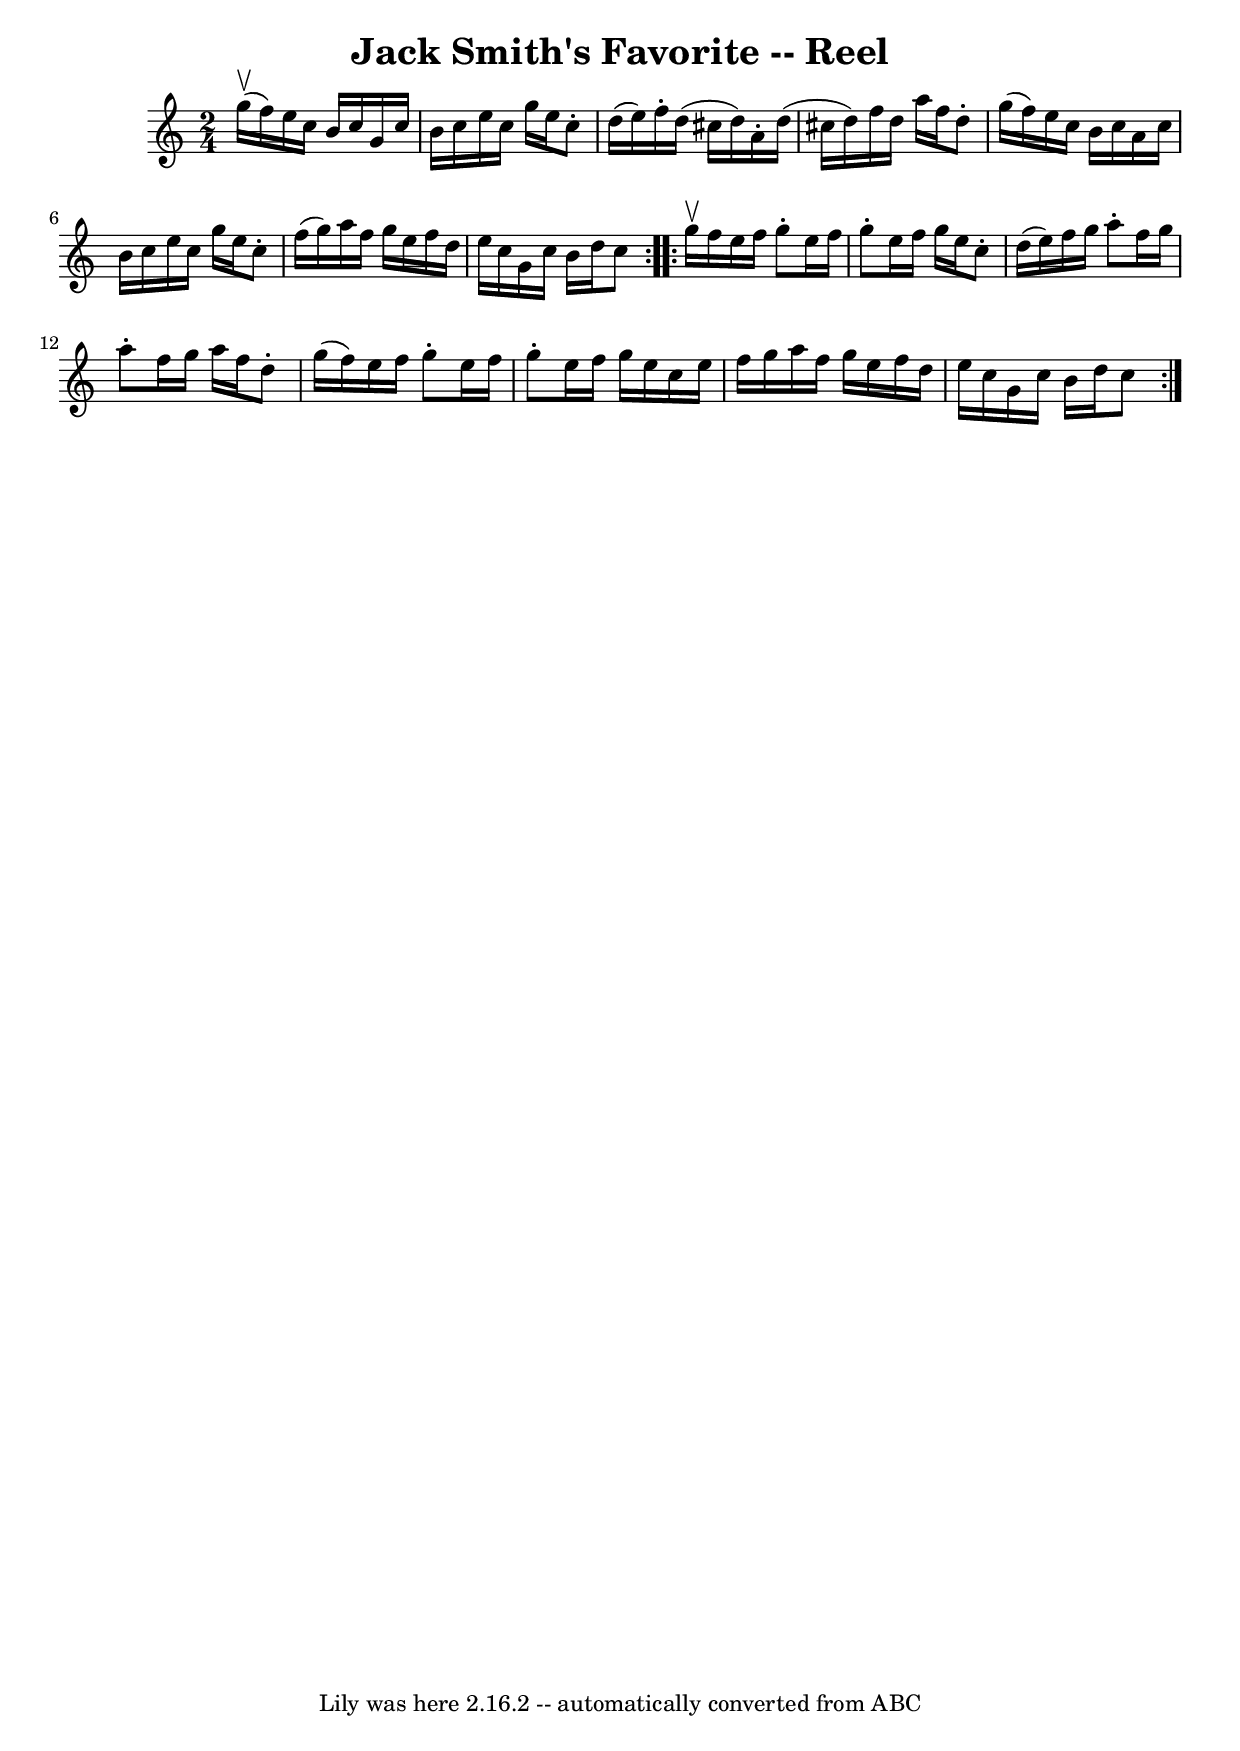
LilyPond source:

\version "2.16.2"
\include "Mammoth.ily"
\header {
  %% book = "Ryan's Mammoth Collection"
  crossRefNumber = "1"
  footnotes = "\\\\307"
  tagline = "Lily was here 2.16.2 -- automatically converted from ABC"
  title = "Jack Smith's Favorite -- Reel"

}
voicedefault =  {



  \repeat volta 2 {

    \time 2/4 
    \key c \major
    g''16^\upbow(f''16) |
    e''16    
    c''16 b'16 c''16 g'16 c''16 b'16 c''16    |
    e''16    
    c''16 g''16 e''16 c''8-. d''16 (e''16)   |
    f''16-.  
    d''16 (cis''16 d''16) a'16-. d''16 (cis''16 d''16)    |
    f''16 d''16 a''16 f''16 d''8-. g''16 (f''16)    |
    e''16 c''16 b'16 c''16 a'16 c''16 b'16 c''16   |
    e''16 c''16 g''16 e''16 c''8-. f''16 (g''16)   |
    a''16 f''16 g''16 e''16 f''16 d''16 e''16    
    c''16    |
    g'16 c''16 b'16 d''16 c''8  
  }     

  \repeat volta 2 {
    g''16^\upbow f''16  |
    e''16 f''16 g''8-. e''16 f''16 g''8-.   |
    e''16 f''16 g''16 e''16    
    c''8-. d''16 (e''16)   |
    f''16 g''16 a''8-. f''16    
    g''16 a''8-.   |
    f''16 g''16 a''16 f''16 d''8-.   
    g''16 (f''16)   |
    e''16 f''16 g''8-. e''16 f''16   
    g''8-.   |
    e''16 f''16 g''16 e''16 c''16 e''16    
    f''16 g''16    |
    a''16 f''16 g''16 e''16 f''16 d''16 
    e''16 c''16    |
    g'16 c''16 b'16 d''16 c''8  
  }   

}

\score{
  <<

    \context Staff="default"
    {
      \voicedefault 
      
    }

  >>
  \layout {
    
  }
  \midi {
  }

}
